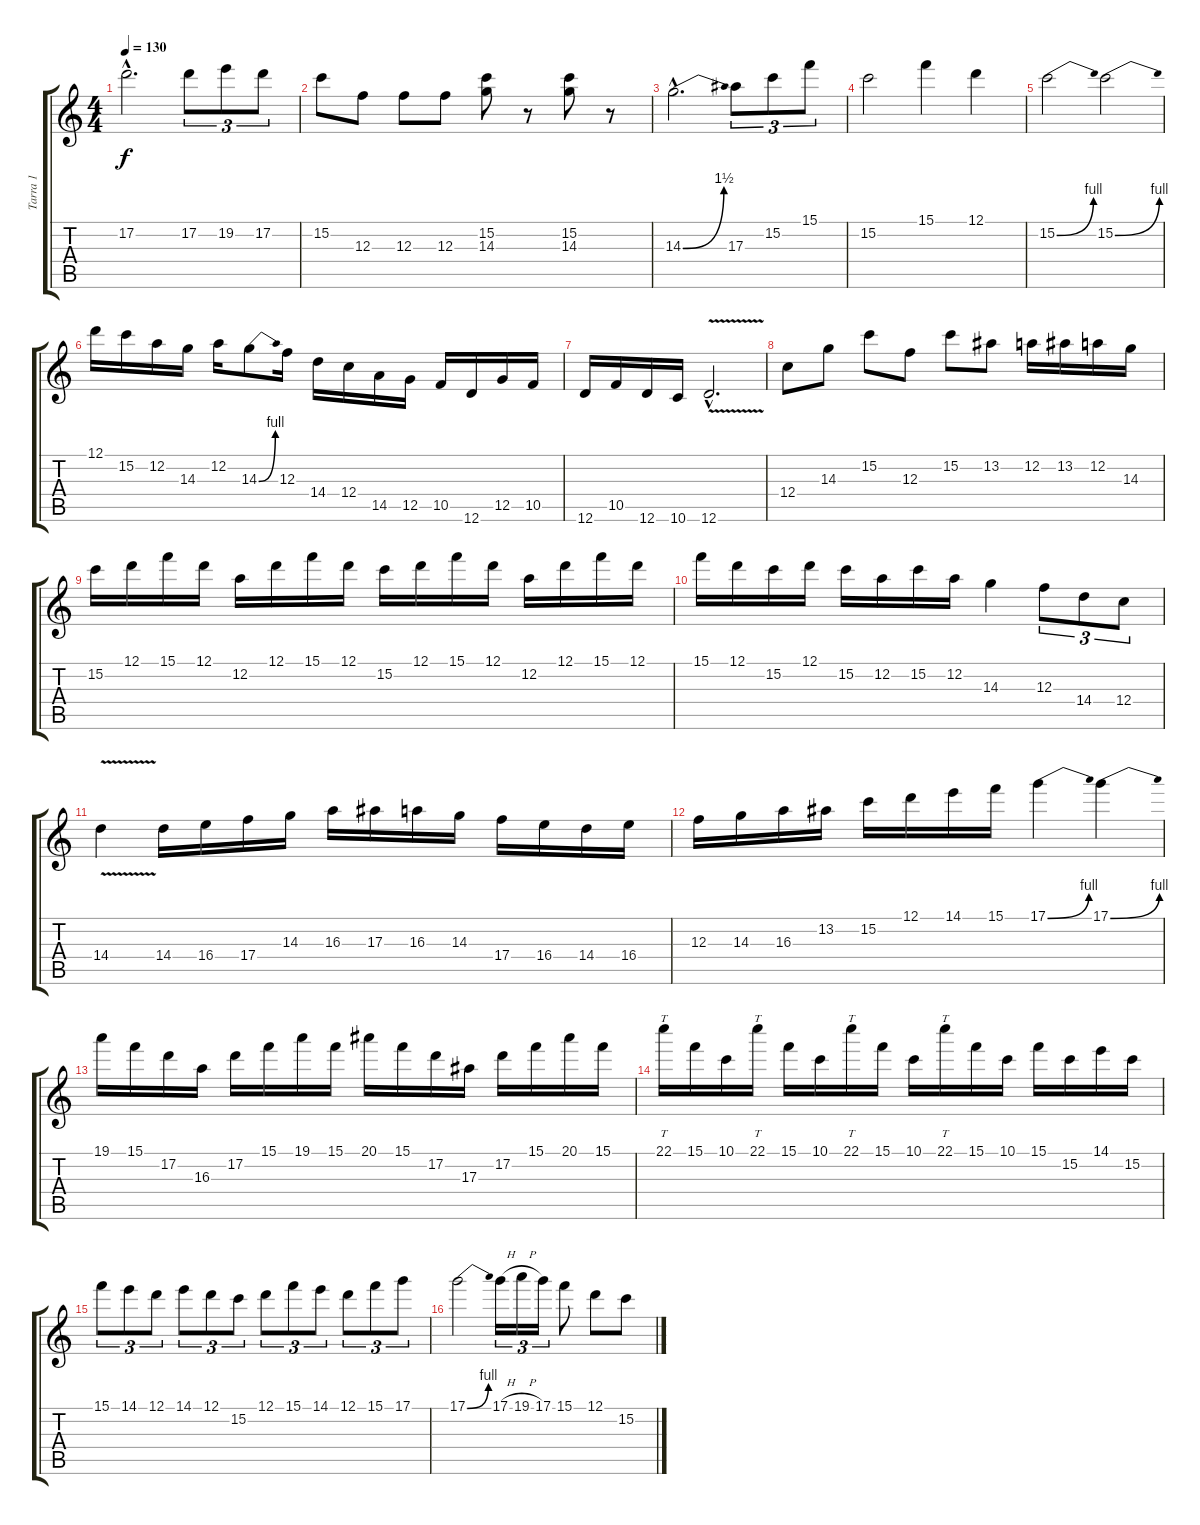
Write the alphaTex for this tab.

\track ("Tarra 1" "Tarra 1") {instrument acousticguitarnylon}
\staff {score tabs}
\tuning (D4 A3 F3 C3 G2 D2) {hide}
\ts (4 4)
\tempo 130
\clef g2
\ks c
17.2{hac}.2{d dy f} 17.2.8{tu (3 2)} 19.2.8{tu (3 2)} 17.2.8{tu (3 2)} |
15.2.8 12.3.8 12.3.8 12.3.8 (15.2 14.3).8 r.8 (15.2 14.3).8 r.8 |
14.3{be (bend 0 0 60 6) hac}.2{d} 17.3.8{tu (3 2)} 15.2.8{tu (3 2)} 15.1.8{tu (3 2)} |
15.2.2 15.1.4 12.1.4 |
15.2{be (bend 0 0 60 4)}.2 15.2{be (bend 0 0 60 4)}.2 |
12.1.16 15.2.16 12.2.16 14.3.16 12.2.16 14.3{be (bend 0 0 60 4)}.8 12.3.16 14.4.16 12.4.16 14.5.16 12.5.16 10.5.16 12.6.16 12.5.16 10.5.16 |
12.6.16 10.5.16 12.6.16 10.6.16 12.6{v hac}.2{d} |
12.4.8 14.3.8 15.2.8 12.3.8 15.2.8 13.2.8 12.2.16 13.2.16 12.2.16 14.3.16 |
15.2.16 12.1.16 15.1.16 12.1.16 12.2.16 12.1.16 15.1.16 12.1.16 15.2.16 12.1.16 15.1.16 12.1.16 12.2.16 12.1.16 15.1.16 12.1.16 |
15.1.16 12.1.16 15.2.16 12.1.16 15.2.16 12.2.16 15.2.16 12.2.16 14.3.4 12.3.8{tu (3 2)} 14.4.8{tu (3 2)} 12.4.8{tu (3 2)} |
14.4{v}.4 14.4.16 16.4.16 17.4.16 14.3.16 16.3.16 17.3.16 16.3.16 14.3.16 17.4.16 16.4.16 14.4.16 16.4.16 |
12.3.16 14.3.16 16.3.16 13.2.16 15.2.16 12.1.16 14.1.16 15.1.16 17.1{be (bend 0 0 60 4)}.4 17.1{be (bend 0 0 60 4)}.4 |
19.1.16 15.1.16 17.2.16 16.3.16 17.2.16 15.1.16 19.1.16 15.1.16 20.1.16 15.1.16 17.2.16 17.3.16 17.2.16 15.1.16 20.1.16 15.1.16 |
22.1.16{tt} 15.1.16 10.1.16 22.1.16{tt} 15.1.16 10.1.16 22.1.16{tt} 15.1.16 10.1.16 22.1.16{tt} 15.1.16 10.1.16 15.1.16 15.2.16 14.1.16 15.2.16 |
15.1.8{tu (3 2)} 14.1.8{tu (3 2)} 12.1.8{tu (3 2)} 14.1.8{tu (3 2)} 12.1.8{tu (3 2)} 15.2.8{tu (3 2)} 12.1.8{tu (3 2)} 15.1.8{tu (3 2)} 14.1.8{tu (3 2)} 12.1.8{tu (3 2)} 15.1.8{tu (3 2)} 17.1.8{tu (3 2)} |
17.1{be (bend 0 0 60 4)}.2 17.1{h}.16{tu (3 2)} 19.1{h}.16{tu (3 2)} 17.1.16{tu (3 2)} 15.1.8 12.1.8 15.2.8
